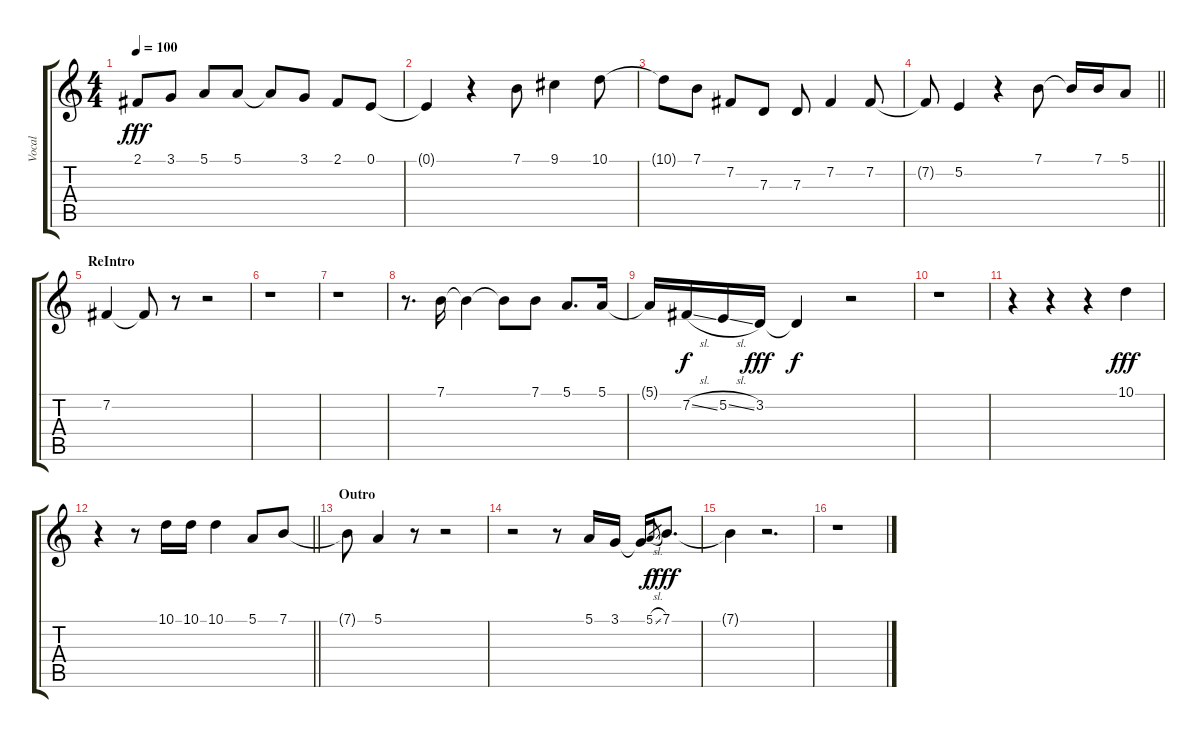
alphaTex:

\track ("Vocal" "Vocal") {instrument choiraahs}
\staff {score tabs}
\tuning (E4 B3 G3 D3 A2 E2) {hide}
\ts (4 4)
\tempo 100
\clef g2
\ks c
2.1.8{dy fff} 3.1.8 5.1.8 5.1.8 5.1{t}.8 3.1.8 2.1.8 0.1.8 |
0.1{t}.4 r.4 7.1.8 9.1.4 10.1.8 |
10.1{t}.8 7.1.8 7.2.8 7.3.8 7.3.8 7.2.4 7.2.8 |
\barLineRight lightlight
7.2{t}.8 5.2.4 r.4 7.1.8 7.1{t}.16 7.1.16 5.1.8 |
\section ("" "ReIntro")
7.2.4 7.2{t}.8 r.8 r.2 |
r.1 |
r.1 |
r.8{d} 7.1.16 7.1{t}.4 7.1{t}.8 7.1.8 5.1.8{d} 5.1.16 |
5.1{t}.16 7.2{sl}.16{dy f} 5.2{sl}.16 3.2.16{dy fff} 3.2{t}.4{dy f} r.2 |
r.1 |
r.4 r.4 r.4 10.1.4{dy fff} |
\barLineRight lightlight
r.4 r.8 10.1.16 10.1.16 10.1.4 5.1.8 7.1.8 |
\section ("" "Outro")
7.1{t}.8 5.1.4 r.8 r.2 |
r.2 r.8 5.1.16 3.1.16 3.1{t}.16 5.1{sl}.8{gr dy f} 7.1.8{d dy fff} |
7.1{t}.4 r.2{d} |
r.1
